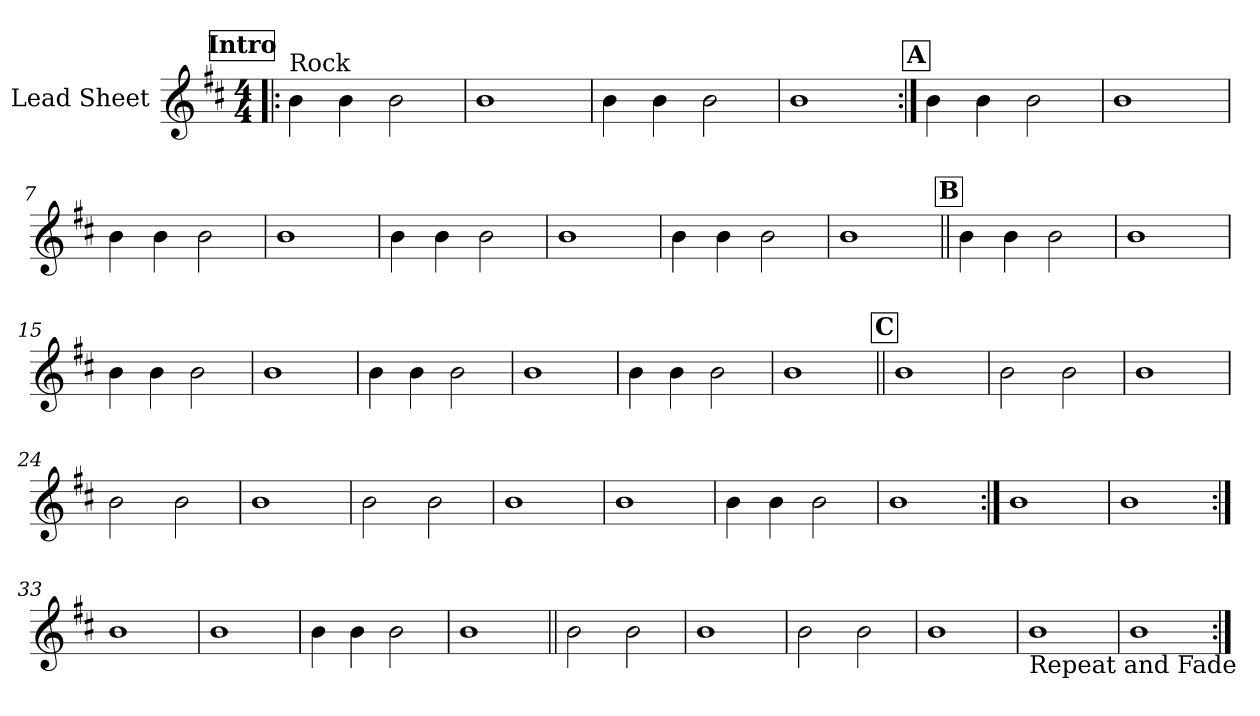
**kern
*part1
*staff1
*I"Lead Sheet
*clefG2
*k[f#c#]
*D:
*M4/4
*MM105
!!LO:REH:place=s1:a:fs=14:t=Intro
=1!|:
!LO:TX:a:t=Rock
4b\
4b\
2b\
=2
1b
=3
4b\
4b\
2b\
=4
1b
!!LO:LB:g=z
!!LO:REH:place=s1:a:fs=14:t=A
=5:|!
4b\
4b\
2b\
=6
1b
=7
4b\
4b\
2b\
=8
1b
!!LO:LB:g=z
=9
4b\
4b\
2b\
=10
1b
=11
4b\
4b\
2b\
=12
1b
!!LO:LB:g=z
!!LO:REH:place=s1:a:fs=14:t=B
=13||
4b\
4b\
2b\
=14
1b
=15
4b\
4b\
2b\
=16
1b
!!LO:LB:g=z
=17
4b\
4b\
2b\
=18
1b
=19
4b\
4b\
2b\
=20
1b
!!LO:LB:g=z
!!LO:REH:place=s1:a:fs=14:t=C
=21||
1b
=22
2b\
2b\
=23
1b
=24
2b\
2b\
!!LO:LB:g=z
=25
1b
=26
2b\
2b\
=27
1b
=28
1b
!!LO:LB:g=z
=29
4b\
4b\
2b\
=30
1b
=31:|!
1b
=32
1b
!!LO:LB:g=z
=33:|!
1b
=34
1b
=35
4b\
4b\
2b\
=36
1b
!!LO:LB:g=z
=37||
2b\
2b\
=38
1b
=39
2b\
2b\
=40
1b
!!LO:PB:g=z
=41
!LO:TX:b:t=Repeat and Fade
1b
=42
1b
=:|!
*-
